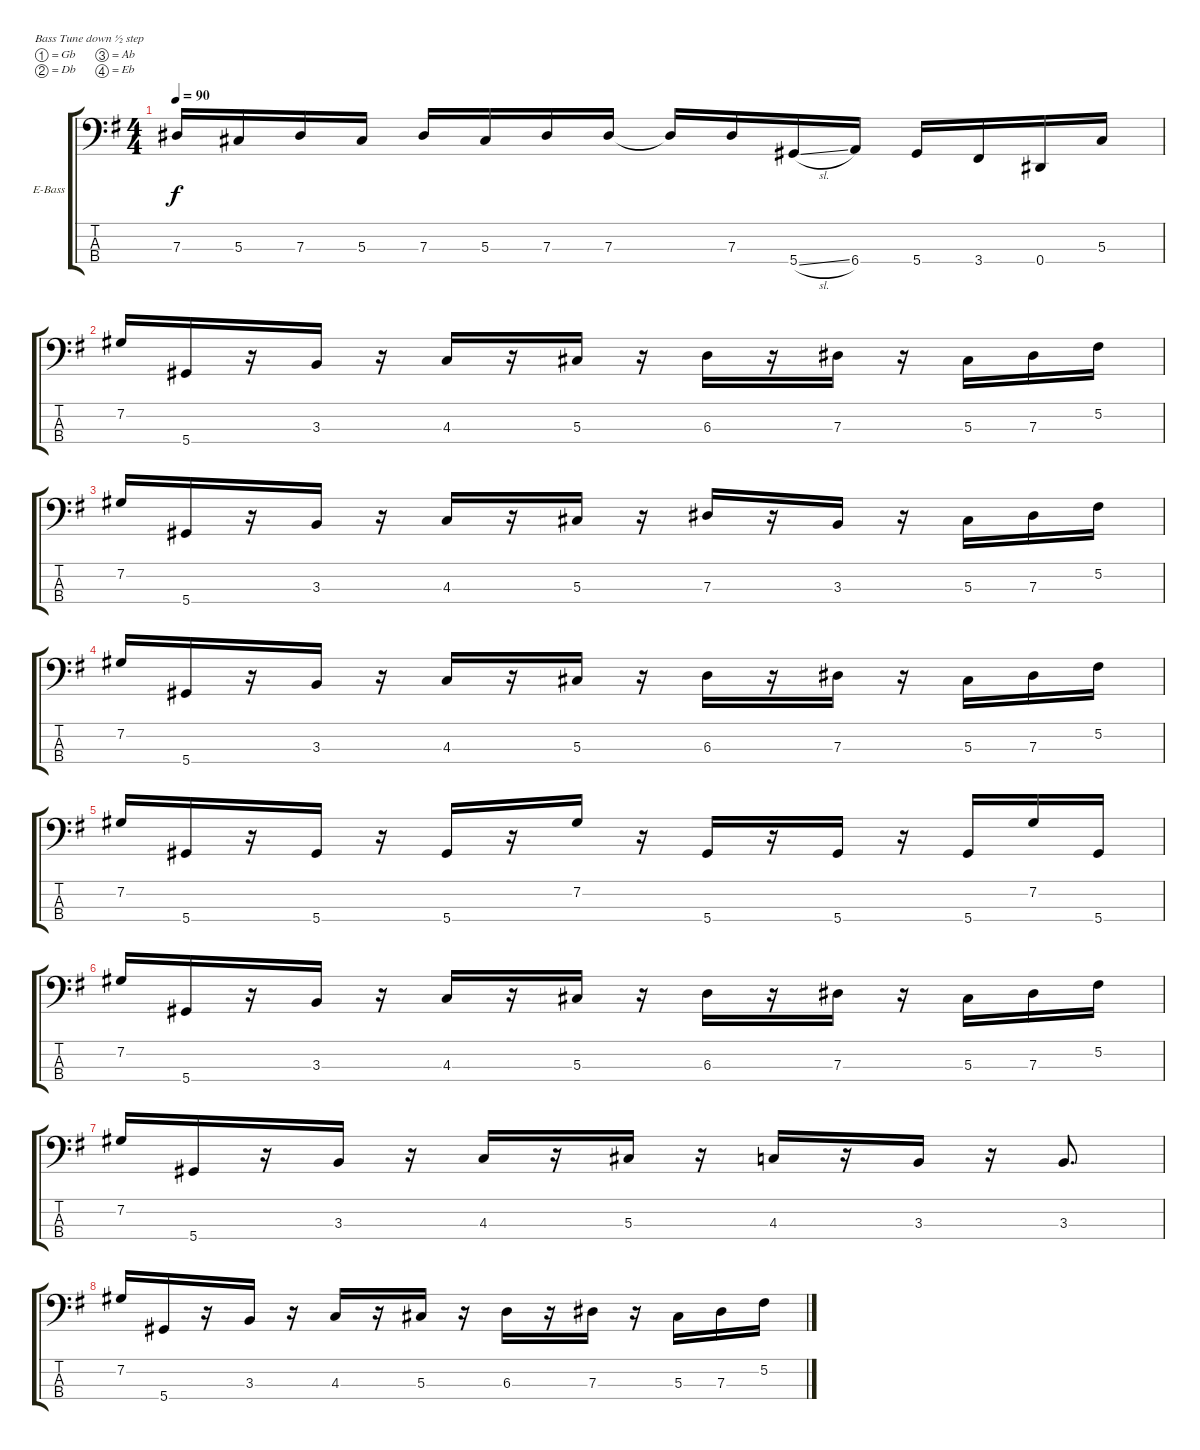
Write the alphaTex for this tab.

\bracketExtendMode groupsimilarinstruments
\firstSystemTrackNameOrientation horizontal
\otherSystemsTrackNameOrientation horizontal
\track ("Untitled" "E-Bass") {instrument electricbasspick}
\staff {score tabs}
\tuning (Gb2 Db2 Ab1 Eb1)
\ts (4 4)
\tempo 90
\clef f4
\ks g
7.3.16{dy f} 5.3.16 7.3.16 5.3.16 7.3.16 5.3.16 7.3.16 7.3.16 7.3{t}.16 7.3.16 5.4{sl}.16 6.4.16 5.4.16 3.4.16 0.4.16 5.3.16 |
7.2.16 5.4.16 r.16 3.3.16 r.16 4.3.16 r.16 5.3.16 r.16 6.3.16 r.16 7.3.16 r.16 5.3.16 7.3.16 5.2.16 |
7.2.16 5.4.16 r.16 3.3.16 r.16 4.3.16 r.16 5.3.16 r.16 7.3.16 r.16 3.3.16 r.16 5.3.16 7.3.16 5.2.16 |
7.2.16 5.4.16 r.16 3.3.16 r.16 4.3.16 r.16 5.3.16 r.16 6.3.16 r.16 7.3.16 r.16 5.3.16 7.3.16 5.2.16 |
7.2.16 5.4.16 r.16 5.4.16 r.16 5.4.16 r.16 7.2.16 r.16 5.4.16 r.16 5.4.16 r.16 5.4.16 7.2.16 5.4.16 |
7.2.16 5.4.16 r.16 3.3.16 r.16 4.3.16 r.16 5.3.16 r.16 6.3.16 r.16 7.3.16 r.16 5.3.16 7.3.16 5.2.16 |
7.2.16 5.4.16 r.16 3.3.16 r.16 4.3.16 r.16 5.3.16 r.16 4.3.16 r.16 3.3.16 r.16 3.3.8{d} |
7.2.16 5.4.16 r.16 3.3.16 r.16 4.3.16 r.16 5.3.16 r.16 6.3.16 r.16 7.3.16 r.16 5.3.16 7.3.16 5.2.16
